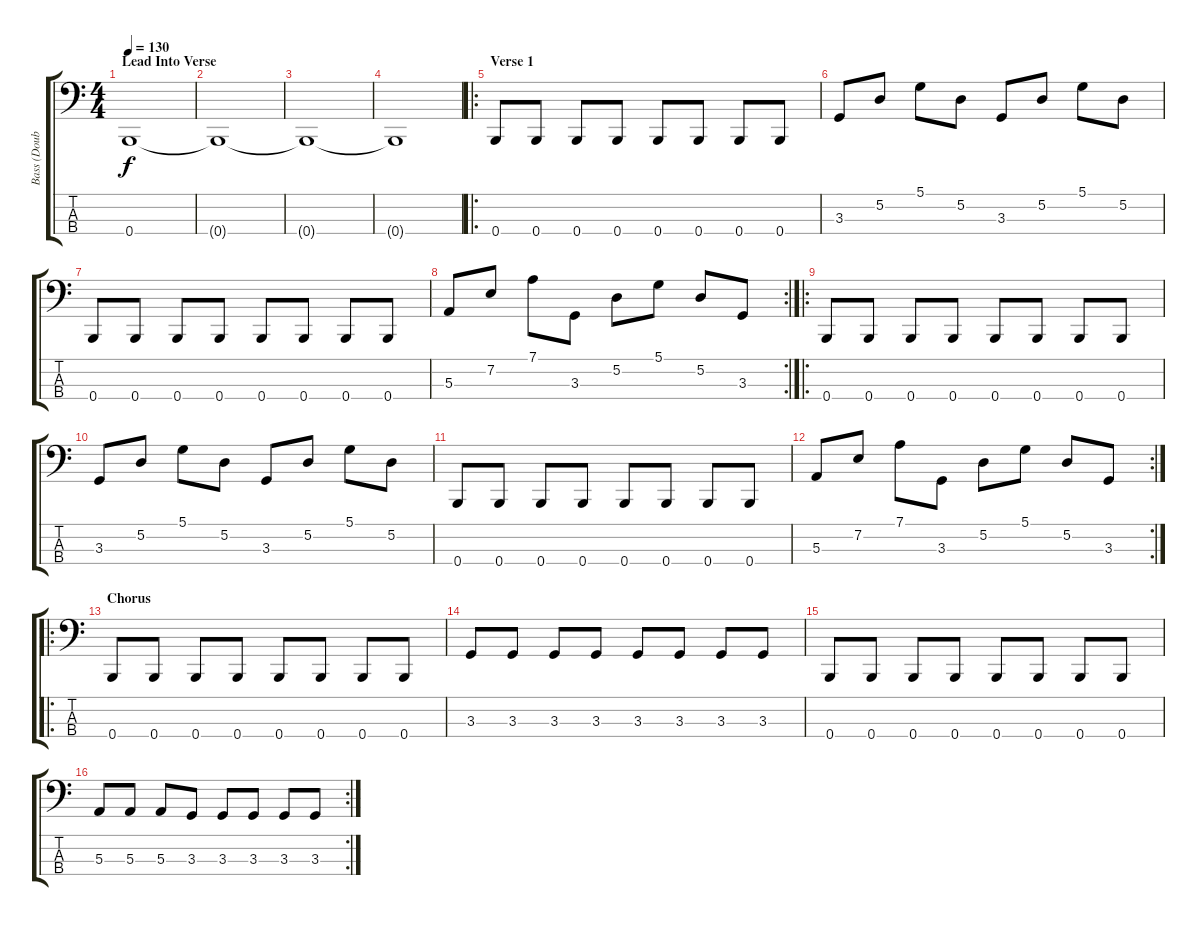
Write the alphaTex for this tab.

\track ("Bass (Double)" "Bass (Doub") {instrument electricbassfinger}
\staff {score tabs}
\tuning (D2 A1 E1 B0) {hide}
\ts (4 4)
\section ("" "Lead Into Verse ")
\tempo 130
\clef f4
\ks c
0.4.1{dy f volume 0} |
0.4{t}.1 |
0.4{t}.1{volume 16} |
0.4{t}.1 |
\ro
\section ("" "Verse 1")
0.4.8 0.4.8 0.4.8 0.4.8 0.4.8 0.4.8 0.4.8 0.4.8 |
3.3.8 5.2.8 5.1.8 5.2.8 3.3.8 5.2.8 5.1.8 5.2.8 |
0.4.8 0.4.8 0.4.8 0.4.8 0.4.8 0.4.8 0.4.8 0.4.8 |
\rc 2
5.3.8 7.2.8 7.1.8 3.3.8 5.2.8 5.1.8 5.2.8 3.3.8 |
\ro
0.4.8 0.4.8 0.4.8 0.4.8 0.4.8 0.4.8 0.4.8 0.4.8 |
3.3.8 5.2.8 5.1.8 5.2.8 3.3.8 5.2.8 5.1.8 5.2.8 |
0.4.8 0.4.8 0.4.8 0.4.8 0.4.8 0.4.8 0.4.8 0.4.8 |
\rc 2
5.3.8 7.2.8 7.1.8 3.3.8 5.2.8 5.1.8 5.2.8 3.3.8 |
\ro
\section ("" "Chorus")
0.4.8 0.4.8 0.4.8 0.4.8 0.4.8 0.4.8 0.4.8 0.4.8 |
3.3.8 3.3.8 3.3.8 3.3.8 3.3.8 3.3.8 3.3.8 3.3.8 |
0.4.8 0.4.8 0.4.8 0.4.8 0.4.8 0.4.8 0.4.8 0.4.8 |
\rc 2
5.3.8 5.3.8 5.3.8 3.3.8 3.3.8 3.3.8 3.3.8 3.3.8
